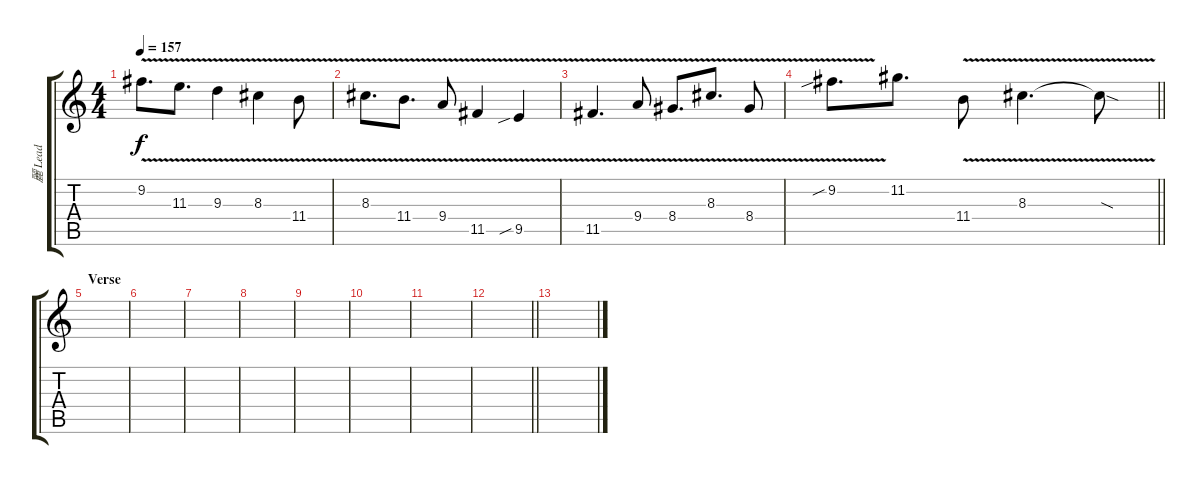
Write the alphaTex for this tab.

\track ("麗 Lead" "麗 Lead") {instrument distortionguitar}
\staff {score tabs}
\tuning (D4 A3 F3 C3 G2 D2) {hide}
\ts (4 4)
\tempo 157
\clef g2
\ks c
9.2{v}.8{d dy f} 11.3{v}.8{d} 9.3{v}.4 8.3{v}.4 11.4{v}.8 |
8.3{v}.8{d} 11.4{v}.8{d} 9.4{v}.8 11.5{v}.4 9.5{v sib}.4 |
11.5{v}.4{d} 9.4{v}.8 8.4{v}.8{d} 8.3{v}.8{d} 8.4{v}.8 |
\barLineRight lightlight
9.2{v sib}.8{d} 11.2.8{d} 11.4{v}.8 8.3{v}.4{d} 8.3{sod t}.8 |
\section ("" "Verse")
|
|
|
|
|
|
|
\barLineRight lightlight
|
\section ("" "")
